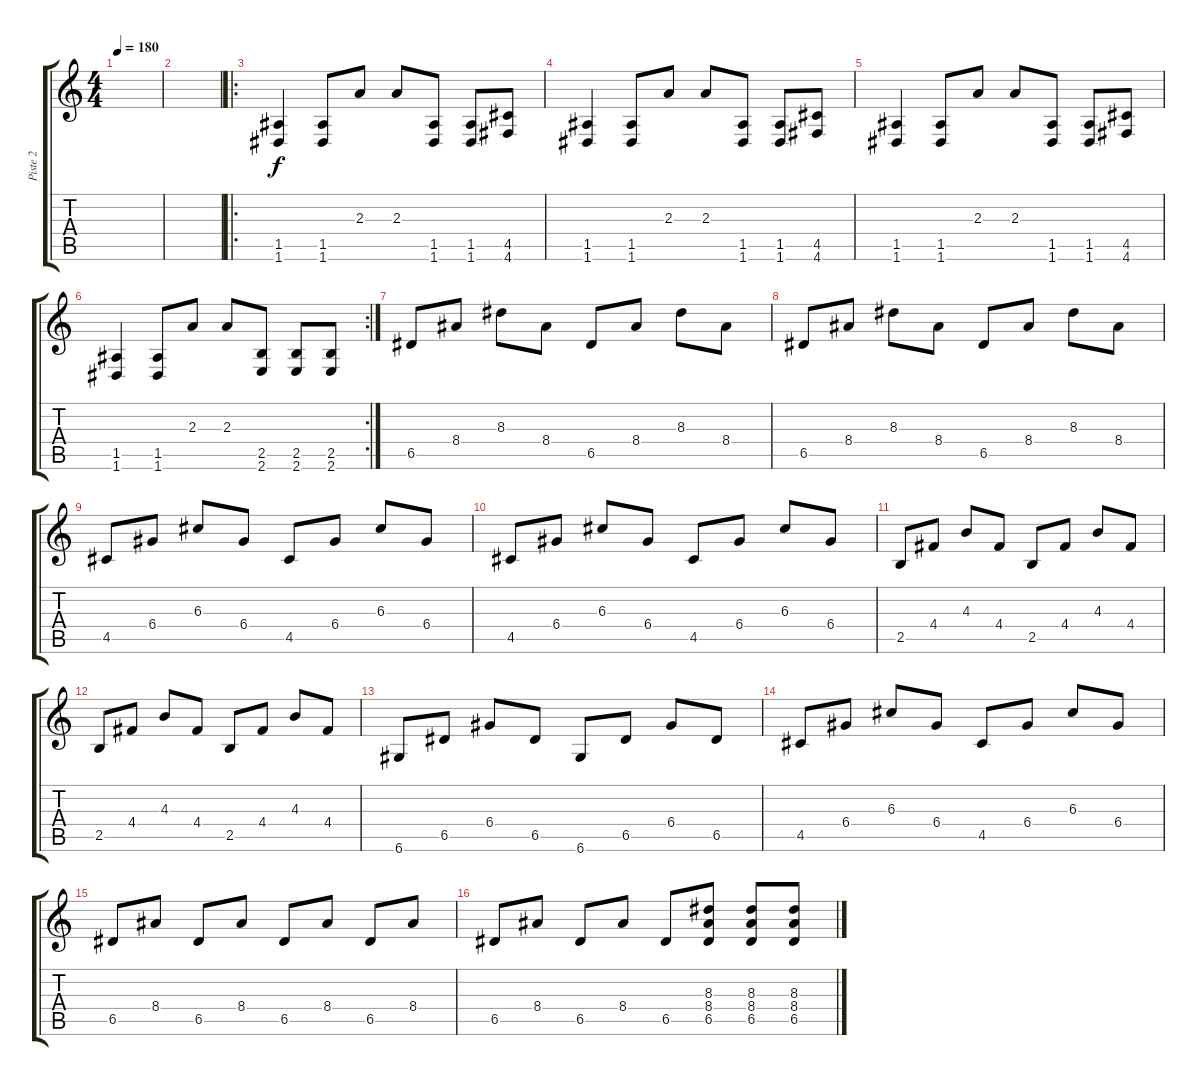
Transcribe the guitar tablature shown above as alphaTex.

\track ("Piste 2" "Piste 2") {instrument overdrivenguitar}
\staff {score tabs}
\tuning (E4 B3 G3 D3 A2 D2) {hide}
\ts (4 4)
\tempo 180
\clef g2
\ks c
|
|
\ro
(1.5 1.6).4 (1.5 1.6).8 2.3.8 2.3.8 (1.5 1.6).8 (1.5 1.6).8 (4.5 4.6).8 |
(1.5 1.6).4 (1.5 1.6).8 2.3.8 2.3.8 (1.5 1.6).8 (1.5 1.6).8 (4.5 4.6).8 |
(1.5 1.6).4 (1.5 1.6).8 2.3.8 2.3.8 (1.5 1.6).8 (1.5 1.6).8 (4.5 4.6).8 |
\rc 2
(1.5 1.6).4 (1.5 1.6).8 2.3.8 2.3.8 (2.5 2.6).8 (2.5 2.6).8 (2.5 2.6).8 |
6.5.8 8.4.8 8.3.8 8.4.8 6.5.8 8.4.8 8.3.8 8.4.8 |
6.5.8 8.4.8 8.3.8 8.4.8 6.5.8 8.4.8 8.3.8 8.4.8 |
4.5.8 6.4.8 6.3.8 6.4.8 4.5.8 6.4.8 6.3.8 6.4.8 |
4.5.8 6.4.8 6.3.8 6.4.8 4.5.8 6.4.8 6.3.8 6.4.8 |
2.5.8 4.4.8 4.3.8 4.4.8 2.5.8 4.4.8 4.3.8 4.4.8 |
2.5.8 4.4.8 4.3.8 4.4.8 2.5.8 4.4.8 4.3.8 4.4.8 |
6.6.8 6.5.8 6.4.8 6.5.8 6.6.8 6.5.8 6.4.8 6.5.8 |
4.5.8 6.4.8 6.3.8 6.4.8 4.5.8 6.4.8 6.3.8 6.4.8 |
6.5.8 8.4.8 6.5.8 8.4.8 6.5.8 8.4.8 6.5.8 8.4.8 |
6.5.8 8.4.8 6.5.8 8.4.8 6.5.8 (8.3 8.4 6.5).8 (8.3 8.4 6.5).8 (8.3 8.4 6.5).8
